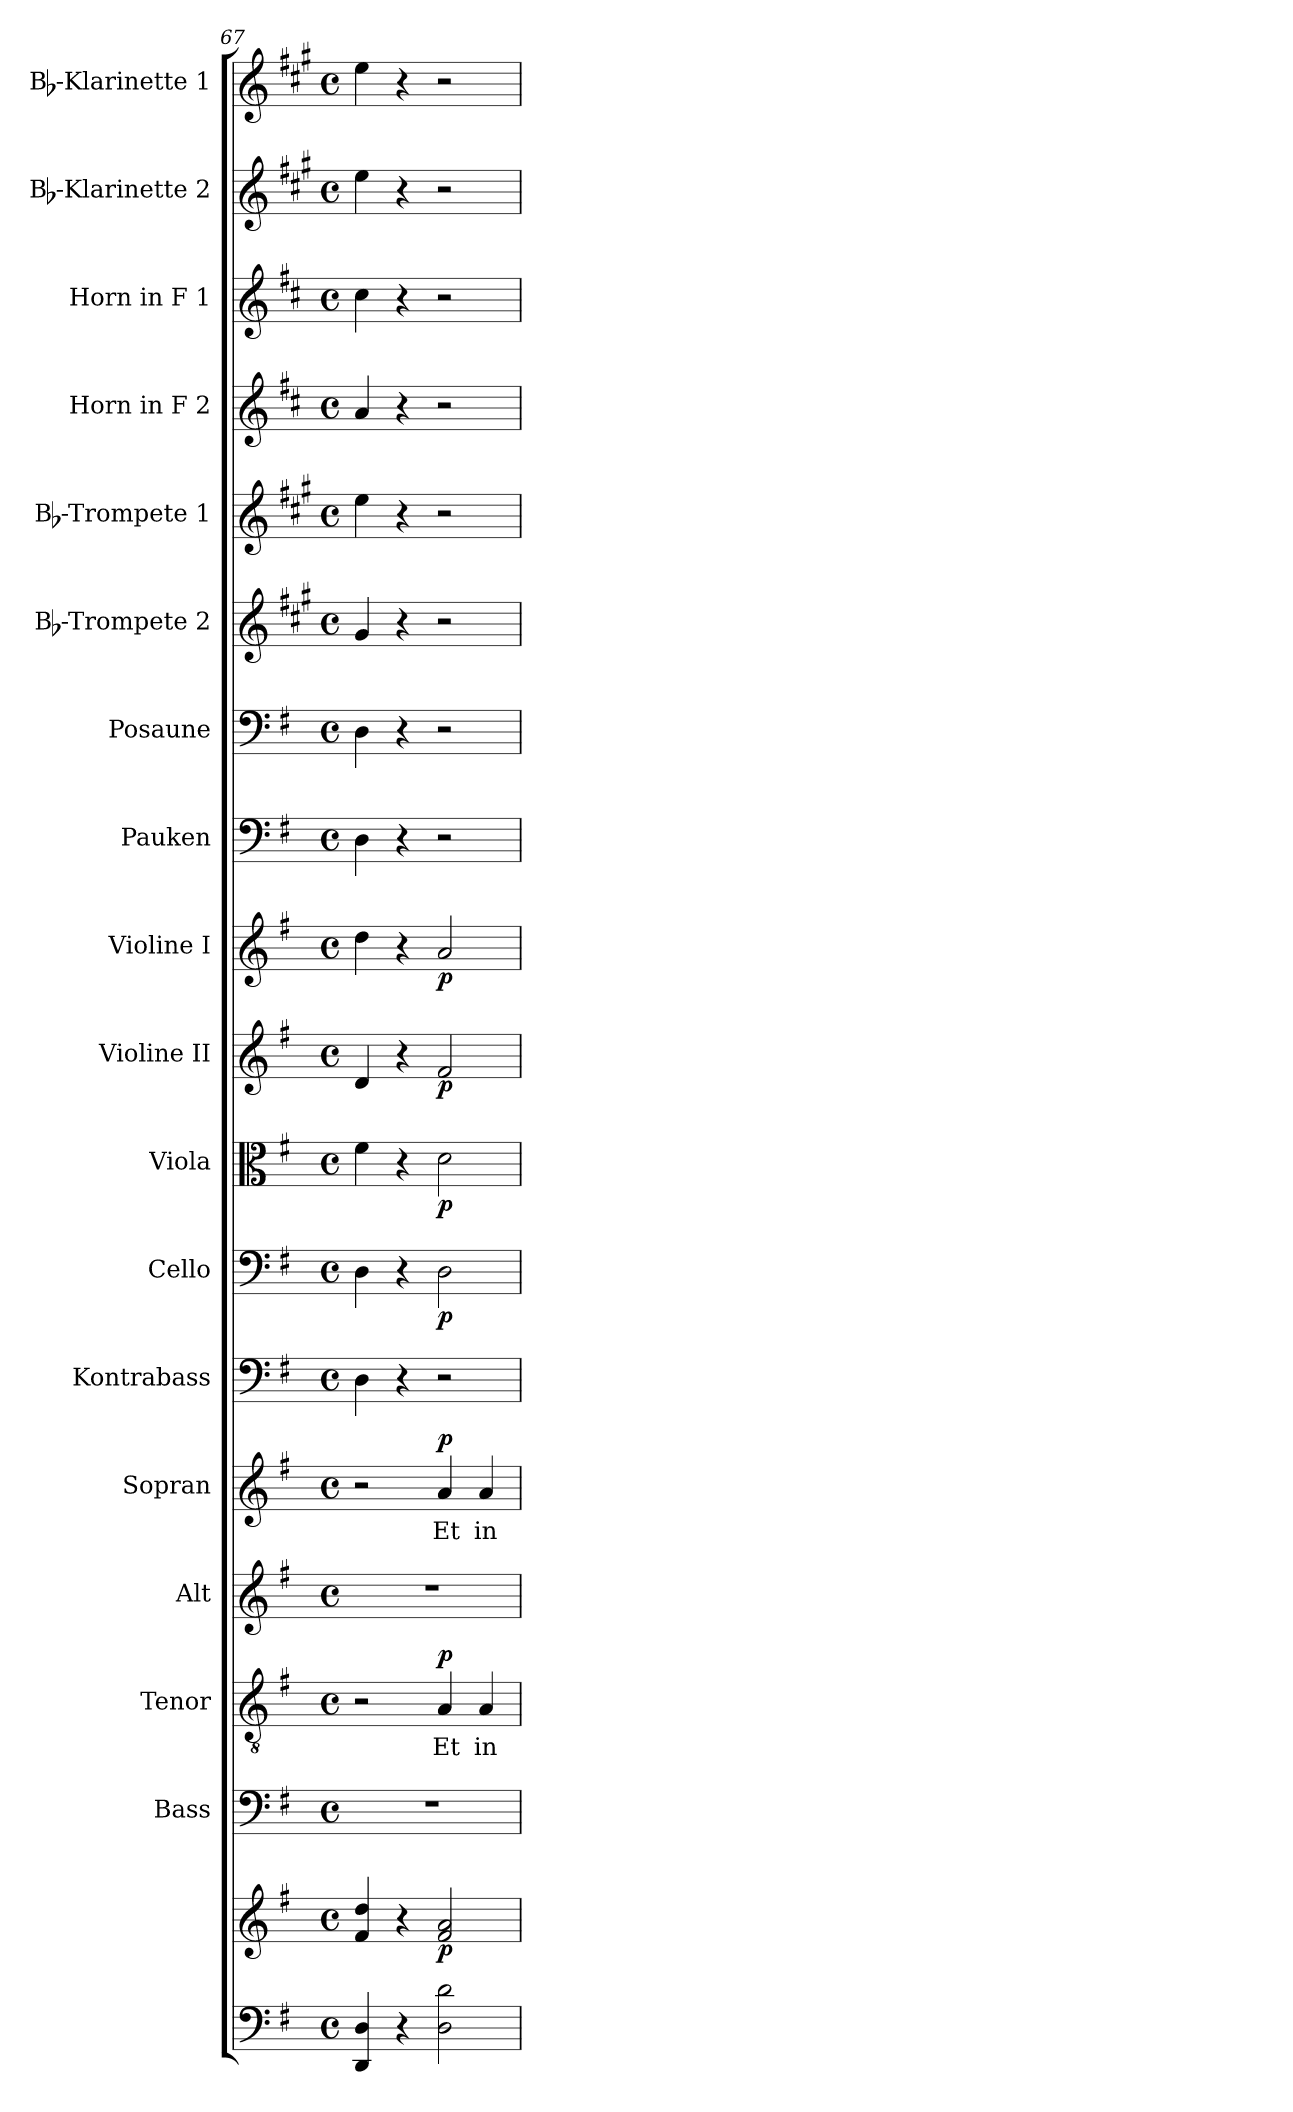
**kern	**kern	**dynam	**kern	**kern	**text	**dynam	**kern	**kern	**text	**dynam	**kern	**kern	**dynam	**kern	**dynam	**kern	**dynam	**kern	**dynam	**kern	**kern	**kern	**kern	**kern	**kern	**kern	**kern
*part18	*part18	*part18	*part17	*part16	*part16	*part16	*part15	*part14	*part14	*part14	*part13	*part12	*part12	*part11	*part11	*part10	*part10	*part9	*part9	*part8	*part7	*part6	*part5	*part4	*part3	*part2	*part1
*staff19	*staff18	*staff18/19	*staff17	*staff16	*staff16	*staff16	*staff15	*staff14	*staff14	*staff14	*staff13	*staff12	*staff12	*staff11	*staff11	*staff10	*staff10	*staff9	*staff9	*staff8	*staff7	*staff6	*staff5	*staff4	*staff3	*staff2	*staff1
*	*	*	*I"Bass	*I"Tenor	*	*	*I"Alt	*I"Sopran	*	*	*I"Kontrabass	*I"Cello	*	*I"Viola	*	*I"Violine II	*	*I"Violine I	*	*I"Pauken	*I"Posaune	*I"Bb-Trompete 2	*I"Bb-Trompete 1	*I"Horn in F 2	*I"Horn in F 1	*I"Bb-Klarinette 2	*I"Bb-Klarinette 1
*	*	*	*I'B.	*I'T.	*	*	*I'A.	*I'S.	*	*	*I'Kb.	*	*	*I'Vla.	*	*I'Vl. II	*	*I'Vl. I	*	*I'Pk.	*I'Pos.	*I'Bb Trp. 2	*I'Bb Trp. 1	*	*	*I'Bb Kl. 2	*I'Bb Kl. 1
*clefF4	*clefG2	*	*clefF4	*clefGv2	*	*	*clefG2	*clefG2	*	*	*clefF4	*clefF4	*	*clefC3	*	*clefG2	*	*clefG2	*	*clefF4	*clefF4	*clefG2	*clefG2	*clefG2	*clefG2	*clefG2	*clefG2
*	*	*	*	*	*	*	*	*	*	*	*ITrd7c12	*	*	*	*	*	*	*	*	*	*	*ITrd1c2	*ITrd1c2	*ITrd4c7	*ITrd4c7	*ITrd1c2	*ITrd1c2
*k[f#]	*k[f#]	*	*k[f#]	*k[f#]	*	*	*k[f#]	*k[f#]	*	*	*k[f#]	*k[f#]	*	*k[f#]	*	*k[f#]	*	*k[f#]	*	*k[f#]	*k[f#]	*k[f#]	*k[f#]	*k[f#]	*k[f#]	*k[f#]	*k[f#]
*G:	*G:	*	*G:	*G:	*	*	*G:	*G:	*	*	*G:	*G:	*	*G:	*	*G:	*	*G:	*	*G:	*G:	*G:	*G:	*G:	*G:	*G:	*G:
*M4/4	*M4/4	*	*M4/4	*M4/4	*	*	*M4/4	*M4/4	*	*	*M4/4	*M4/4	*	*M4/4	*	*M4/4	*	*M4/4	*	*M4/4	*M4/4	*M4/4	*M4/4	*M4/4	*M4/4	*M4/4	*M4/4
*met(c)	*met(c)	*	*met(c)	*met(c)	*	*	*met(c)	*met(c)	*	*	*met(c)	*met(c)	*	*met(c)	*	*met(c)	*	*met(c)	*	*met(c)	*met(c)	*met(c)	*met(c)	*met(c)	*met(c)	*met(c)	*met(c)
=67	=67	=67	=67	=67	=67	=67	=67	=67	=67	=67	=67	=67	=67	=67	=67	=67	=67	=67	=67	=67	=67	=67	=67	=67	=67	=67	=67
4DD/ 4D/	4f#/ 4dd/	.	1r	2r	.	.	1r	2r	.	.	4DD\	4D\	.	4f#\	.	4d/	.	4dd\	.	4D\	4D\	4f#/	4dd\	4d/	4f#\	4dd\	4dd\
4r	4r	.	.	.	.	.	.	.	.	.	4r	4r	.	4r	.	4r	.	4r	.	4r	4r	4r	4r	4r	4r	4r	4r
!	!	!LO:DY:b	!	!	!LO:LY:b	!LO:DY:a	!	!	!LO:LY:b	!LO:DY:a	!	!	!LO:DY:b	!	!LO:DY:b	!	!LO:DY:b	!	!LO:DY:b	!	!	!	!	!	!	!	!
2D\ 2d\	2f#/ 2a/	p	.	4A/	Et	p	.	4a/	Et	p	2r	2D\	p	2d\	p	2f#/	p	2a/	p	2r	2r	2r	2r	2r	2r	2r	2r
!	!	!	!	!	!LO:LY:b	!	!	!	!LO:LY:b	!	!	!	!	!	!	!	!	!	!	!	!	!	!	!	!	!	!
.	.	.	.	4A/	in	.	.	4a/	in	.	.	.	.	.	.	.	.	.	.	.	.	.	.	.	.	.	.
=	=	=	=	=	=	=	=	=	=	=	=	=	=	=	=	=	=	=	=	=	=	=	=	=	=	=	=
*-	*-	*-	*-	*-	*-	*-	*-	*-	*-	*-	*-	*-	*-	*-	*-	*-	*-	*-	*-	*-	*-	*-	*-	*-	*-	*-	*-
